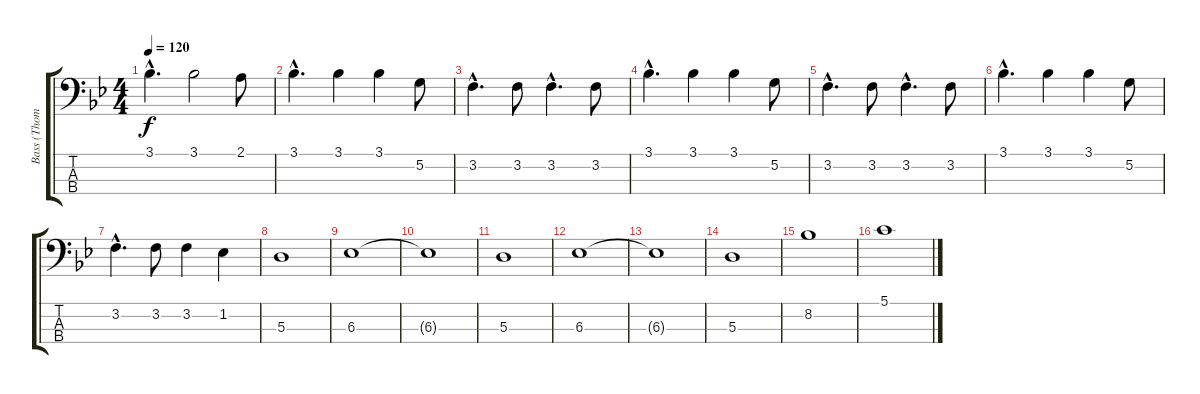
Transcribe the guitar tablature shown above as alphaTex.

\track ("Bass (Thompson)" "Bass (Thom") {instrument electricbassfinger}
\staff {score tabs}
\tuning (G2 D2 A1 E1) {hide}
\ts (4 4)
\tempo 120
\clef f4
\ks bb
3.1{hac t}.4{d dy f} 3.1.2 2.1.8 |
3.1{hac}.4{d} 3.1.4 3.1.4 5.2.8 |
3.2{hac}.4{d} 3.2.8 3.2{hac}.4{d} 3.2.8 |
3.1{hac}.4{d} 3.1.4 3.1.4 5.2.8 |
3.2{hac}.4{d} 3.2.8 3.2{hac}.4{d} 3.2.8 |
3.1{hac}.4{d} 3.1.4 3.1.4 5.2.8 |
3.2{hac}.4{d} 3.2.8 3.2.4 1.2.4 |
5.3.1 |
6.3.1 |
6.3{t}.1 |
5.3.1 |
6.3.1 |
6.3{t}.1 |
5.3.1 |
8.2.1 |
5.1.1
